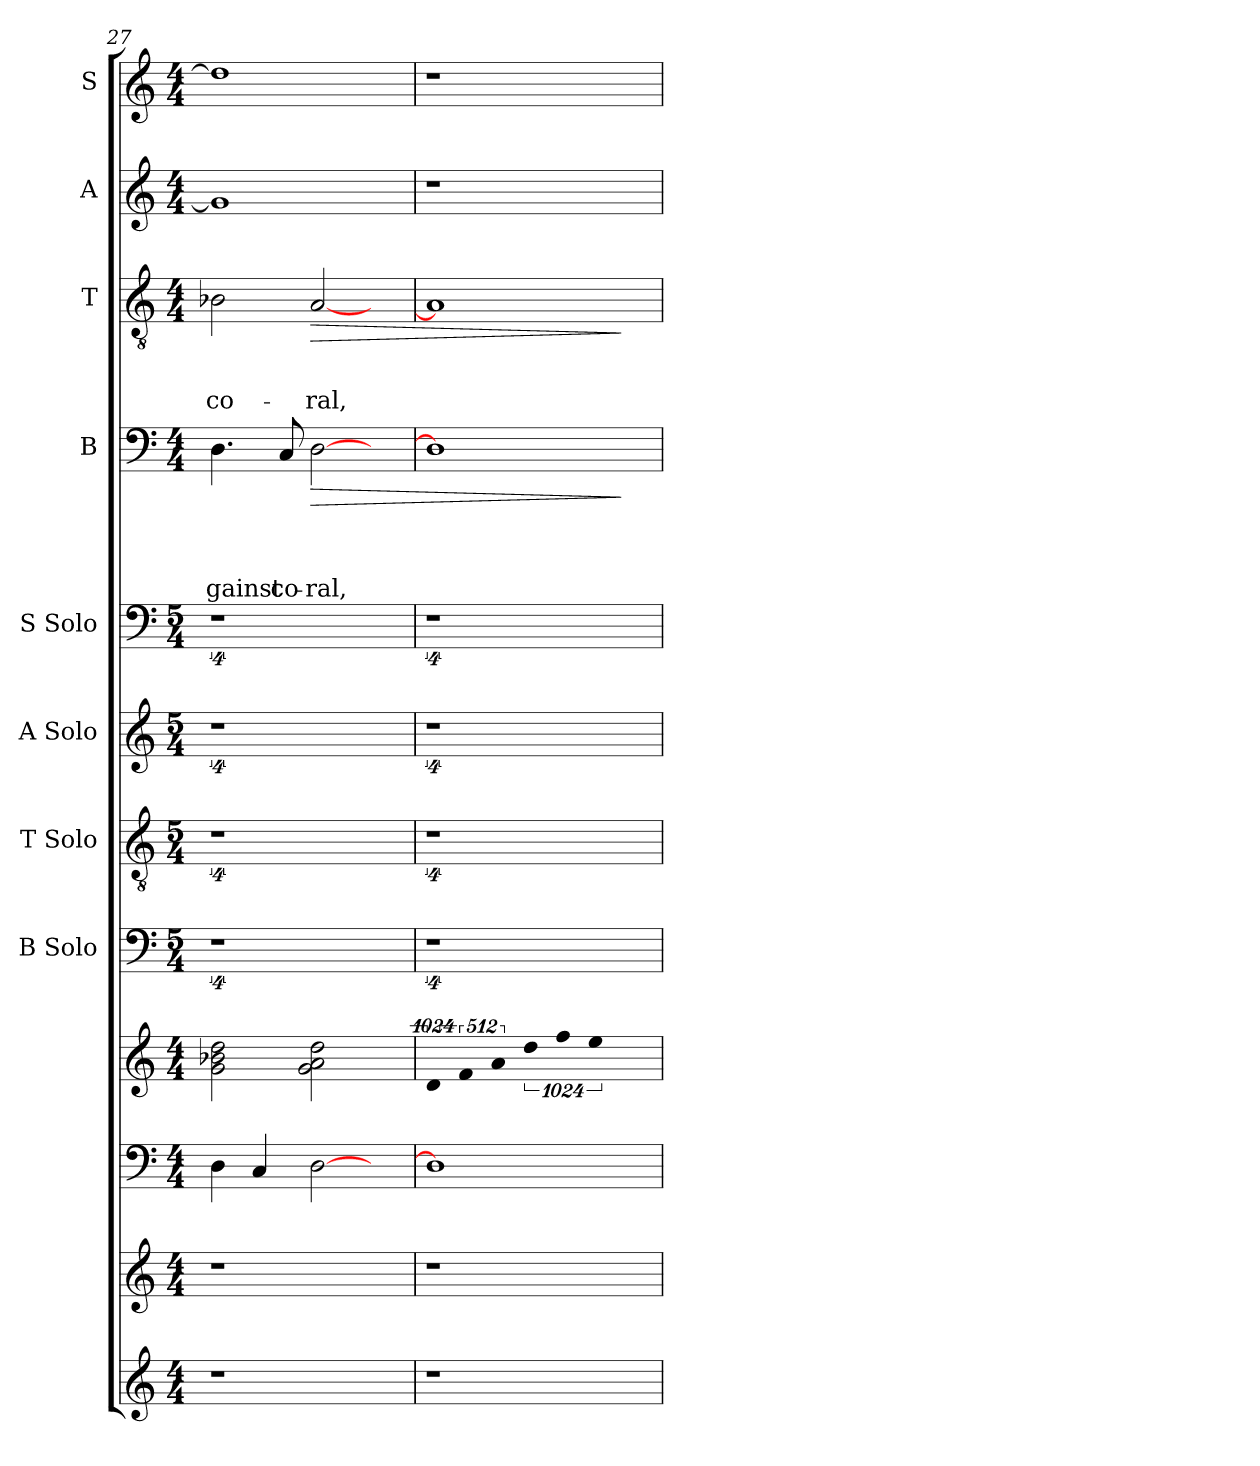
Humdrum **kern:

**kern	**kern	**kern	**kern	**kern	**kern	**kern	**kern	**kern	**text	**text	**text	**text	**dynam	**kern	**text	**text	**text	**dynam	**kern	**text	**kern	**text
*part12	*part11	*part10	*part9	*part8	*part7	*part6	*part5	*part4	*part4	*part4	*part4	*part4	*part4	*part3	*part3	*part3	*part3	*part3	*part2	*part2	*part1	*part1
*staff12	*staff11	*staff10	*staff9	*staff8	*staff7	*staff6	*staff5	*staff4	*staff4	*staff4	*staff4	*staff4	*staff4	*staff3	*staff3	*staff3	*staff3	*staff3	*staff2	*staff2	*staff1	*staff1
*	*	*	*	*I"B Solo	*I"T Solo	*I"A Solo	*I"S Solo	*I"B	*	*	*	*	*	*I"T	*	*	*	*	*I"A	*	*I"S	*
*clefG2	*clefG2	*clefF4	*clefG2	*clefF4	*clefGv2	*clefG2	*clefF4	*clefF4	*	*	*	*	*	*clefGv2	*	*	*	*	*clefG2	*	*clefG2	*
*k[]	*k[]	*k[]	*k[]	*k[]	*k[]	*k[]	*k[]	*k[]	*	*	*	*	*	*k[]	*	*	*	*	*k[]	*	*k[]	*
*C:	*C:	*C:	*C:	*C:	*C:	*C:	*C:	*C:	*	*	*	*	*	*C:	*	*	*	*	*C:	*	*C:	*
*M4/4	*M4/4	*M4/4	*M4/4	*M5/4	*M5/4	*M5/4	*M5/4	*M4/4	*	*	*	*	*	*M4/4	*	*	*	*	*M4/4	*	*M4/4	*
=27	=27	=27	=27	=27	=27	=27	=27	=27	=27	=27	=27	=27	=27	=27	=27	=27	=27	=27	=27	=27	=27	=27
!	!	!	!	!	!	!	!	!	!	!	!	!LO:LY:b	!	!	!	!	!LO:LY:b	!	!	!	!	!
1r	1r	4D\	2g\ 2b-X\ 2dd\	4%5r	4%5r	4%5r	4%5r	4.D\	.	.	.	gainst	.	2B-X\	.	.	co-	.	1g]	.	1dd]	.
.	.	4C/	.	.	.	.	.	.	.	.	.	.	.	.	.	.	.	.	.	.	.	.
!	!	!	!	!	!	!	!	!	!	!	!	!LO:LY:b	!	!	!	!	!	!	!	!	!	!
.	.	.	.	.	.	.	.	8C/	.	.	.	co-	.	.	.	.	.	.	.	.	.	.
!	!	!	!	!	!	!	!	!	!	!	!	!LO:LY:b	!LO:HP:b	!	!	!	!LO:LY:b	!LO:HP:b	!	!	!	!
.	.	[>2D\	2g\ 2a\ 2dd\	.	.	.	.	[>2D\	.	.	.	-ral,	>	[<2A/	.	.	-ral,	>	.	.	.	.
4ryy	4ryy	4ryy	4ryy	.	.	.	.	4ryy	.	.	.	.	.	4ryy	.	.	.	.	4ryy	.	4ryy	.
=28	=28	=28	=28	=28	=28	=28	=28	=28	=28	=28	=28	=28	=28	=28	=28	=28	=28	=28	=28	=28	=28	=28
!	!	!	!LO:N:vis=4	!	!	!	!	!	!	!	!	!	!	!	!	!	!	!	!	!	!	!
1r	1r	1D]	4096%683d/	4%5r	4%5r	4%5r	4%5r	1D]	.	.	.	.	.	1A]	.	.	.	.	1r	.	1r	.
!	!	!	!LO:N:vis=4	!	!	!	!	!	!	!	!	!	!	!	!	!	!	!	!	!	!	!
.	.	.	2048%341f/	.	.	.	.	.	.	.	.	.	.	.	.	.	.	.	.	.	.	.
!	!	!	!LO:N:vis=4	!	!	!	!	!	!	!	!	!	!	!	!	!	!	!	!	!	!	!
.	.	.	4096%683a/	.	.	.	.	.	.	.	.	.	.	.	.	.	.	.	.	.	.	.
!	!	!	!LO:N:vis=4	!	!	!	!	!	!	!	!	!	!	!	!	!	!	!	!	!	!	!
.	.	.	4096%683dd\	.	.	.	.	.	.	.	.	.	.	.	.	.	.	.	.	.	.	.
!	!	!	!LO:N:vis=4	!	!	!	!	!	!	!	!	!	!	!	!	!	!	!	!	!	!	!
.	.	.	2048%341ff\	.	.	.	.	.	.	.	.	.	.	.	.	.	.	.	.	.	.	.
!	!	!	!LO:N:vis=4	!	!	!	!	!	!	!	!	!	!	!	!	!	!	!	!	!	!	!
.	.	.	4096%683ee\	.	.	.	.	.	.	.	.	.	.	.	.	.	.	.	.	.	.	.
4ryy	4ryy	4ryy	4ryy	.	.	.	.	4ryy	.	.	.	.	]	4ryy	.	.	.	]	4ryy	.	4ryy	.
=	=	=	=	=	=	=	=	=	=	=	=	=	=	=	=	=	=	=	=	=	=	=
*-	*-	*-	*-	*-	*-	*-	*-	*-	*-	*-	*-	*-	*-	*-	*-	*-	*-	*-	*-	*-	*-	*-
